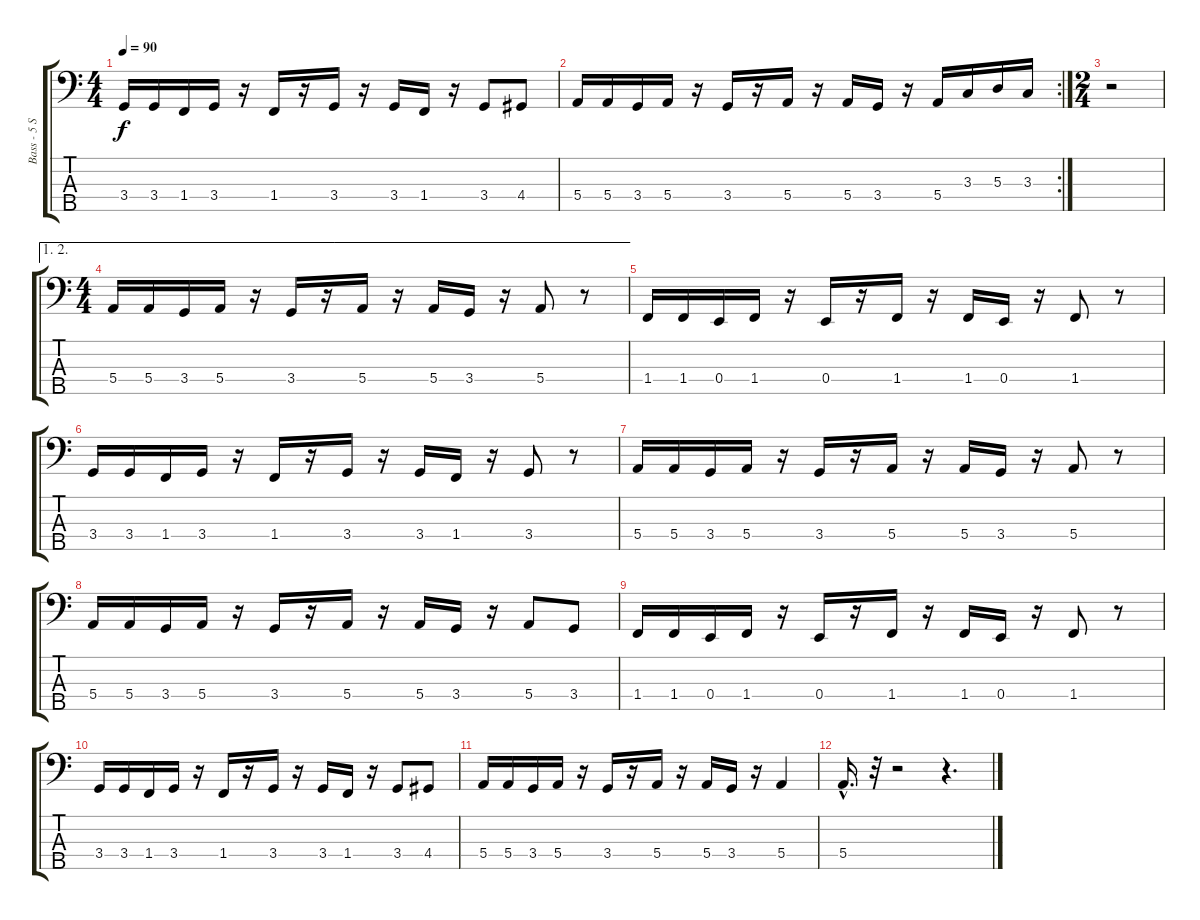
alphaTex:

\track ("Bass - 5 String" "Bass - 5 S") {instrument electricbasspick}
\staff {score tabs}
\tuning (G2 D2 A1 E1 B0) {hide}
\ts (4 4)
\tempo 90
\clef f4
\ks c
3.4.16{dy f} 3.4.16 1.4.16 3.4.16 r.16 1.4.16 r.16 3.4.16 r.16 3.4.16 1.4.16 r.16 3.4.8 4.4.8 |
\rc 2
5.4.16 5.4.16 3.4.16 5.4.16 r.16 3.4.16 r.16 5.4.16 r.16 5.4.16 3.4.16 r.16 5.4.16 3.3.16 5.3.16 3.3.16 |
\ts (2 4)
r.2 |
\ae (1 2)
\ts (4 4)
5.4.16 5.4.16 3.4.16 5.4.16 r.16 3.4.16 r.16 5.4.16 r.16 5.4.16 3.4.16 r.16 5.4.8 r.8 |
1.4.16 1.4.16 0.4.16 1.4.16 r.16 0.4.16 r.16 1.4.16 r.16 1.4.16 0.4.16 r.16 1.4.8 r.8 |
3.4.16 3.4.16 1.4.16 3.4.16 r.16 1.4.16 r.16 3.4.16 r.16 3.4.16 1.4.16 r.16 3.4.8 r.8 |
5.4.16 5.4.16 3.4.16 5.4.16 r.16 3.4.16 r.16 5.4.16 r.16 5.4.16 3.4.16 r.16 5.4.8 r.8 |
5.4.16 5.4.16 3.4.16 5.4.16 r.16 3.4.16 r.16 5.4.16 r.16 5.4.16 3.4.16 r.16 5.4.8 3.4.8 |
1.4.16 1.4.16 0.4.16 1.4.16 r.16 0.4.16 r.16 1.4.16 r.16 1.4.16 0.4.16 r.16 1.4.8 r.8 |
3.4.16 3.4.16 1.4.16 3.4.16 r.16 1.4.16 r.16 3.4.16 r.16 3.4.16 1.4.16 r.16 3.4.8 4.4.8 |
5.4.16 5.4.16 3.4.16 5.4.16 r.16 3.4.16 r.16 5.4.16 r.16 5.4.16 3.4.16 r.16 5.4.4 |
5.4{hac}.16{d} r.32 r.2 r.4{d}
